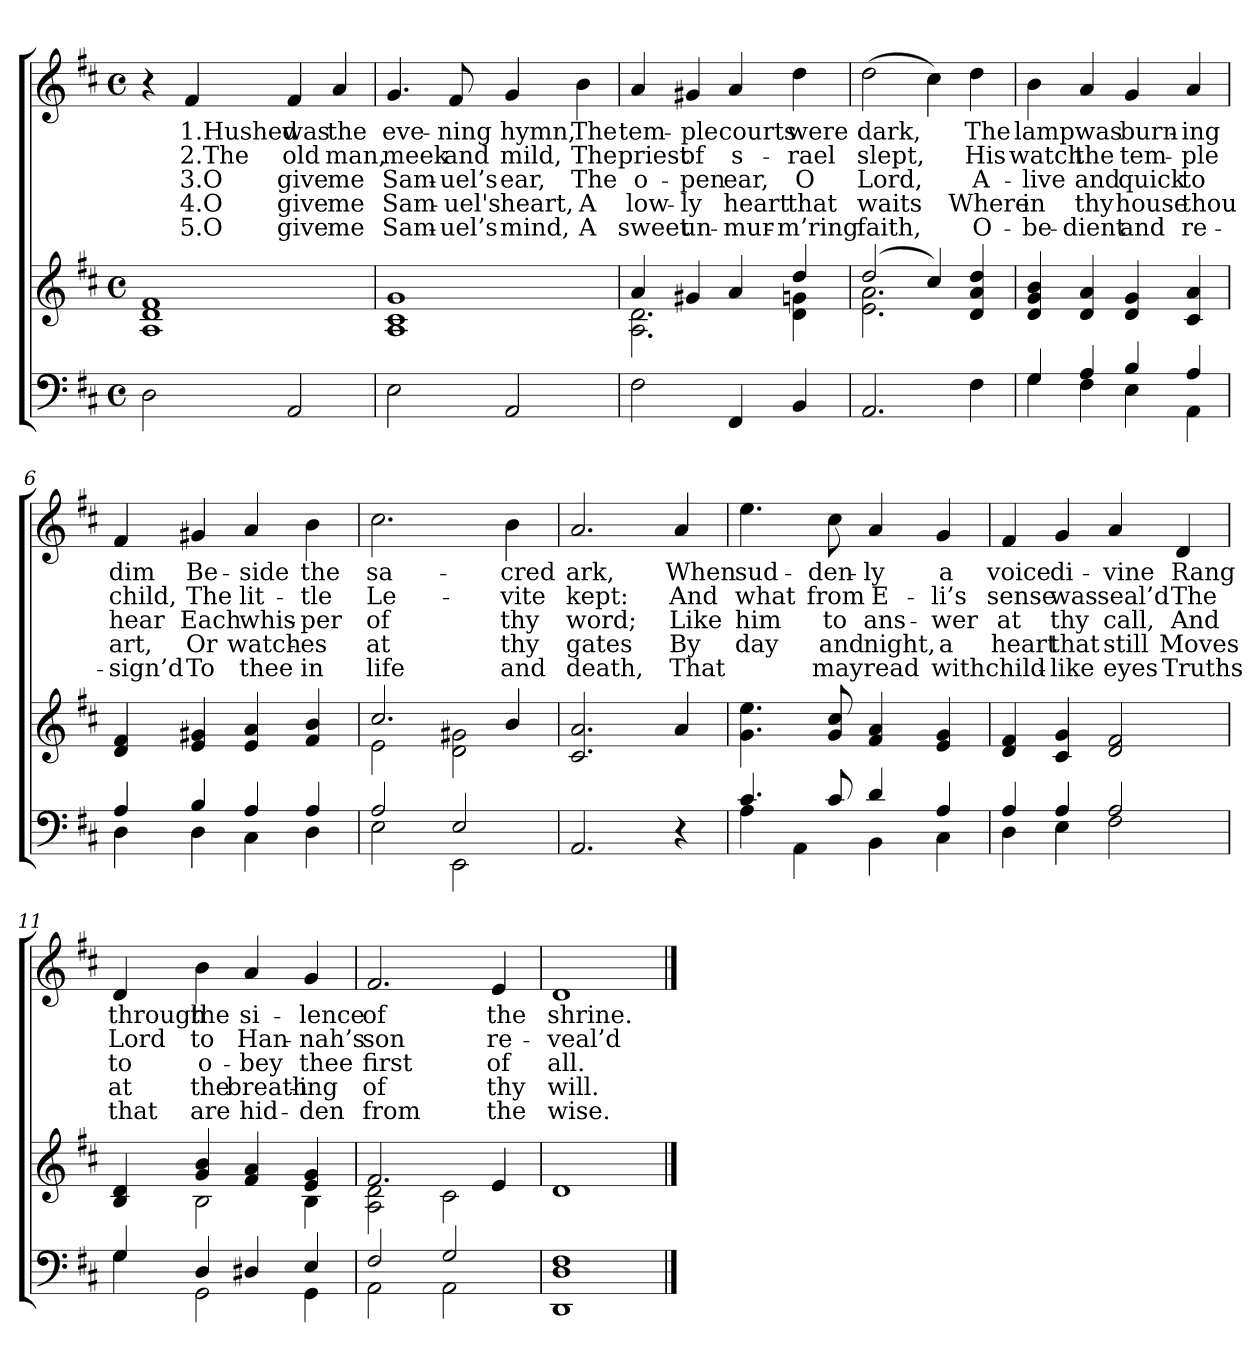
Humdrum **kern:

**kern	**kern	**kern	**text	**text	**text	**text	**text
*part2	*part2	*part1	*part1	*part1	*part1	*part1	*part1
*staff3	*staff2	*staff1	*staff1	*staff1	*staff1	*staff1	*staff1
*clefF4	*clefG2	*clefG2	*	*	*	*	*
*k[f#c#]	*k[f#c#]	*k[f#c#]	*	*	*	*	*
*D:	*D:	*D:	*	*	*	*	*
*M4/4	*M4/4	*M4/4	*	*	*	*	*
*met(c)	*met(c)	*met(c)	*	*	*	*	*
=1	=1	=1	=1	=1	=1	=1	=1
2D\	1A 1d 1f#	4r	.	.	.	.	.
.	.	4f#/	1.Hushed	2.The	3.O	4.O	5.O
2AA/	.	4f#/	was	old	give	give	give
.	.	4a/	the	man,	me	me	me
=2	=2	=2	=2	=2	=2	=2	=2
2E\	1A 1c# 1g	4.g/	eve-	meek	Sam-	Sam-	Sam-
.	.	8f#/	-ning	and	-uel’s	-uel's	-uel’s
2AA/	.	4g/	hymn,	mild,	ear,	heart,	mind,
.	.	4b\	The	The	The	A	A
=3	=3	=3	=3	=3	=3	=3	=3
*	*^	*	*	*	*	*	*
2F#\	4a/	2.A\ 2.d\	4a/	tem-	priest	o-	low-	sweet
.	4g#X/	.	4g#X/	-ple	of	-pen	-ly	un-
4FF#/	4a/	.	4a/	courts	s-	ear,	heart	-mur-
4BB/	4dd/	4d\ 4g\	4dd\	were	-rael	O	that	-m’ring
=4	=4	=4	=4	=4	=4	=4	=4	=4
2.AA/	(2dd/	2.e\ 2.a\	(2dd\	dark,	slept,	Lord,	waits	faith,
.	4cc#/)	.	4cc#\)	.	.	.	.	.
4F#\	4d/ 4a/ 4dd/	4ryy	4dd\	The	His	A-	Where	O-
*	*v	*v	*	*	*	*	*	*
!!LO:LB:g=z
=5	=5	=5	=5	=5	=5	=5	=5
*^	*	*	*	*	*	*	*
4G/	4G\	4d/ 4g/ 4b/	4b\	lamp	watch	-live	in	-be-
4A/	4F#\	4d/ 4a/	4a/	was	the	and	thy	-dient
4B/	4E\	4d/ 4g/	4g/	burn-	tem-	quick	house	and
4A/	4AA\	4c#/ 4a/	4a/	-ing	-ple	to	thou	re-
=6	=6	=6	=6	=6	=6	=6	=6	=6
4A/	4D\	4d/ 4f#/	4f#/	dim	child,	hear	art,	-sign’d
4B/	4D\	4e/ 4g#X/	4g#X/	Be-	The	Each	Or	To
4A/	4C#\	4e/ 4a/	4a/	-side	lit-	whis-	watch-	thee
4A/	4D\	4f#/ 4b/	4b\	the	-tle	-per	-es	in
=7	=7	=7	=7	=7	=7	=7	=7	=7
*	*	*^	*	*	*	*	*	*
2A/	2E\	2.cc#/	2e\	2.cc#\	sa-	Le-	of	at	life
2E/	2EE\	.	2d\ 2g#X\	.	.	.	.	.	.
.	.	4b/	.	4b\	-cred	-vite	thy	thy	and
*v	*v	*	*	*	*	*	*	*	*
*	*v	*v	*	*	*	*	*	*
=8	=8	=8	=8	=8	=8	=8	=8
2.AA/	2.c#/ 2.a/	2.a/	ark,	kept:	word;	gates	death,
4r	4a/	4a/	When	And	Like	By	That
!!LO:LB:g=z
=9	=9	=9	=9	=9	=9	=9	=9
*^	*	*	*	*	*	*	*
4.c#/	4A\	4.g\ 4.ee\	4.ee\	sud-	what	him	day	.
.	4AA\	.	.	.	.	.	.	.
8c#/	.	8g/ 8cc#/	8cc#\	-den-	from	to	and	may
4d/	4BB\	4f#/ 4a/	4a/	-ly	E-	ans-	night,	read
4A/	4C#\	4e/ 4g/	4g/	a	-li’s	-wer	a	with
=10	=10	=10	=10	=10	=10	=10	=10	=10
4A/	4D\	4d/ 4f#/	4f#/	voice	sense	at	heart	child-
4A/	4E\	4c#/ 4g/	4g/	di-	was	thy	that	-like
2A/	2F#\	2d/ 2f#/	4a/	-vine	seal’d	call,	still	eyes
.	.	.	4d/	Rang	The	And	Moves	Truths
=11	=11	=11	=11	=11	=11	=11	=11	=11
*	*	*^	*	*	*	*	*	*
4G/	4G\	4B/ 4d/	4ryy	4d/	through	Lord	to	at	that
4D/	2GG\	4g/ 4b/	2B\	4b\	the	to	o-	the	are
4D#X/	.	4f#/ 4a/	.	4a/	si-	Han-	-bey	breath-	hid-
4E/	4GG\	4e/ 4g/	4B\	4g/	-lence	-nah’s	thee	-ing	-den
=12	=12	=12	=12	=12	=12	=12	=12	=12	=12
2F#/	2AA\	2.f#/	2A\ 2d\	2.f#/	of	son	first	of	from
2G/	2AA\	.	2c#\	.	.	.	.	.	.
.	.	4e/	.	4e/	the	re-	of	thy	the
*	*	*v	*v	*	*	*	*	*	*
=13	=13	=13	=13	=13	=13	=13	=13	=13
1D 1F#	1DD	1d	1d	shrine.	-veal’d	all.	will.	wise.
*v	*v	*	*	*	*	*	*	*
==	==	==	==	==	==	==	==
*-	*-	*-	*-	*-	*-	*-	*-
